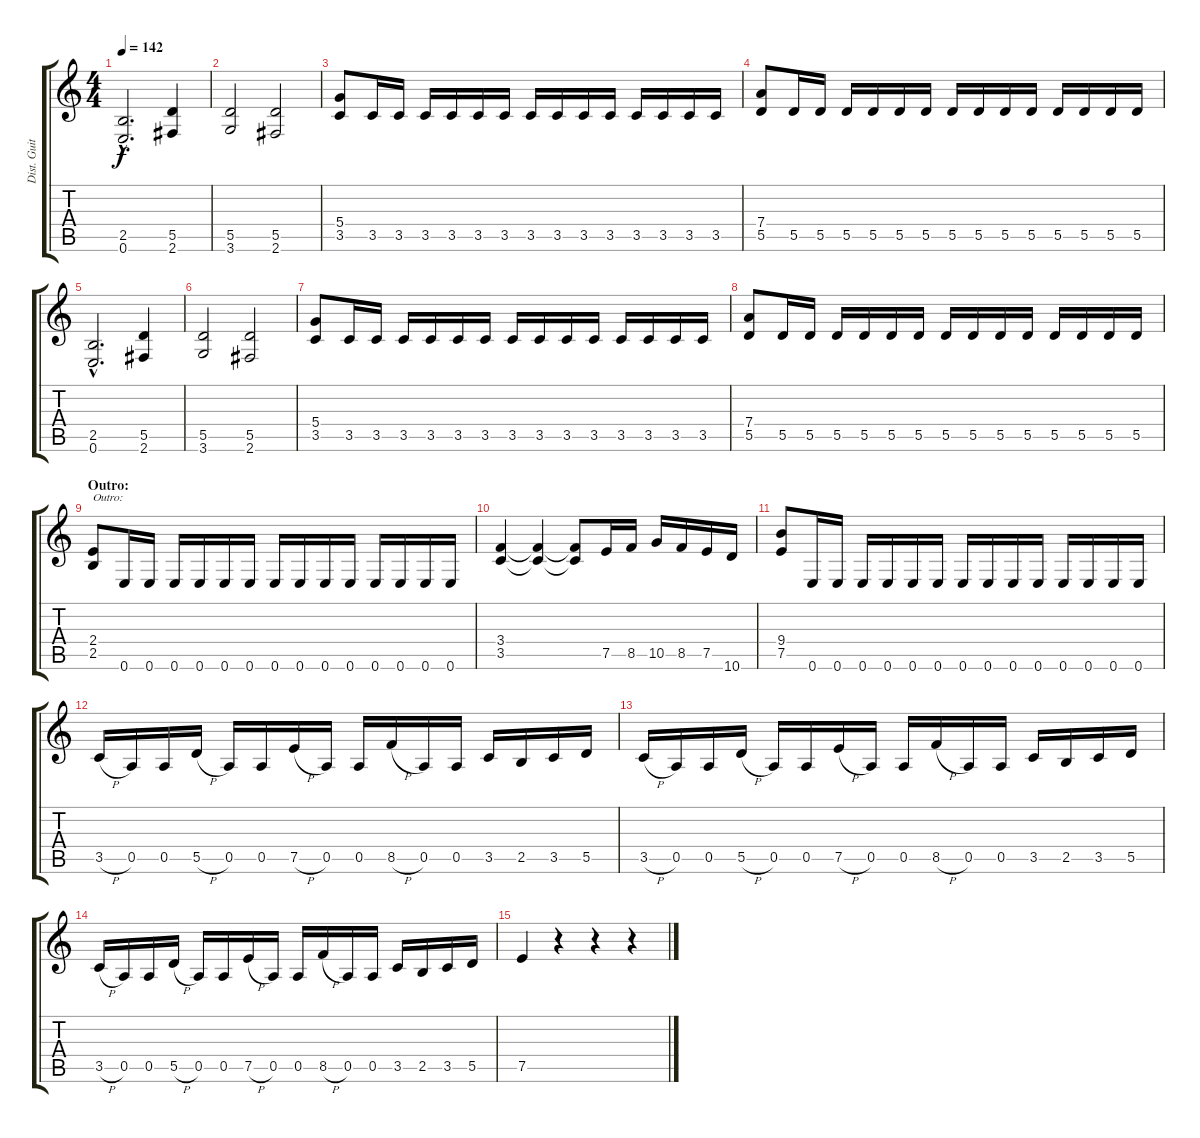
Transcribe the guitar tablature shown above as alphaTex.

\track ("Dist. Guitar 2" "Dist. Guit") {instrument distortionguitar}
\staff {score tabs}
\tuning (E4 B3 G3 D3 A2 E2) {hide}
\ts (4 4)
\tempo 142
\clef g2
\ks c
(2.5{hac} 0.6{hac}).2{d dy f} (5.5 2.6).4 |
(5.5 3.6).2 (5.5 2.6).2 |
(5.4 3.5).8 3.5.16 3.5.16 3.5.16 3.5.16 3.5.16 3.5.16 3.5.16 3.5.16 3.5.16 3.5.16 3.5.16 3.5.16 3.5.16 3.5.16 |
(7.4 5.5).8 5.5.16 5.5.16 5.5.16 5.5.16 5.5.16 5.5.16 5.5.16 5.5.16 5.5.16 5.5.16 5.5.16 5.5.16 5.5.16 5.5.16 |
(2.5{hac} 0.6{hac}).2{d} (5.5 2.6).4 |
(5.5 3.6).2 (5.5 2.6).2 |
(5.4 3.5).8 3.5.16 3.5.16 3.5.16 3.5.16 3.5.16 3.5.16 3.5.16 3.5.16 3.5.16 3.5.16 3.5.16 3.5.16 3.5.16 3.5.16 |
(7.4 5.5).8 5.5.16 5.5.16 5.5.16 5.5.16 5.5.16 5.5.16 5.5.16 5.5.16 5.5.16 5.5.16 5.5.16 5.5.16 5.5.16 5.5.16 |
\section ("" "Outro:")
(2.4 2.5).8{txt "Outro:"} 0.6.16 0.6.16 0.6.16 0.6.16 0.6.16 0.6.16 0.6.16 0.6.16 0.6.16 0.6.16 0.6.16 0.6.16 0.6.16 0.6.16 |
(3.4 3.5).4 (3.4{t} 3.5{t}).4 (3.4{t} 3.5{t}).8 7.5.16 8.5.16 10.5.16 8.5.16 7.5.16 10.6.16 |
(9.4 7.5).8 0.6.16 0.6.16 0.6.16 0.6.16 0.6.16 0.6.16 0.6.16 0.6.16 0.6.16 0.6.16 0.6.16 0.6.16 0.6.16 0.6.16 |
3.5{h}.16 0.5.16 0.5.16 5.5{h}.16 0.5.16 0.5.16 7.5{h}.16 0.5.16 0.5.16 8.5{h}.16 0.5.16 0.5.16 3.5.16 2.5.16 3.5.16 5.5.16 |
3.5{h}.16 0.5.16 0.5.16 5.5{h}.16 0.5.16 0.5.16 7.5{h}.16 0.5.16 0.5.16 8.5{h}.16 0.5.16 0.5.16 3.5.16 2.5.16 3.5.16 5.5.16 |
3.5{h}.16 0.5.16 0.5.16 5.5{h}.16 0.5.16 0.5.16 7.5{h}.16 0.5.16 0.5.16 8.5{h}.16 0.5.16 0.5.16 3.5.16 2.5.16 3.5.16 5.5.16 |
7.5.4 r.4 r.4 r.4
